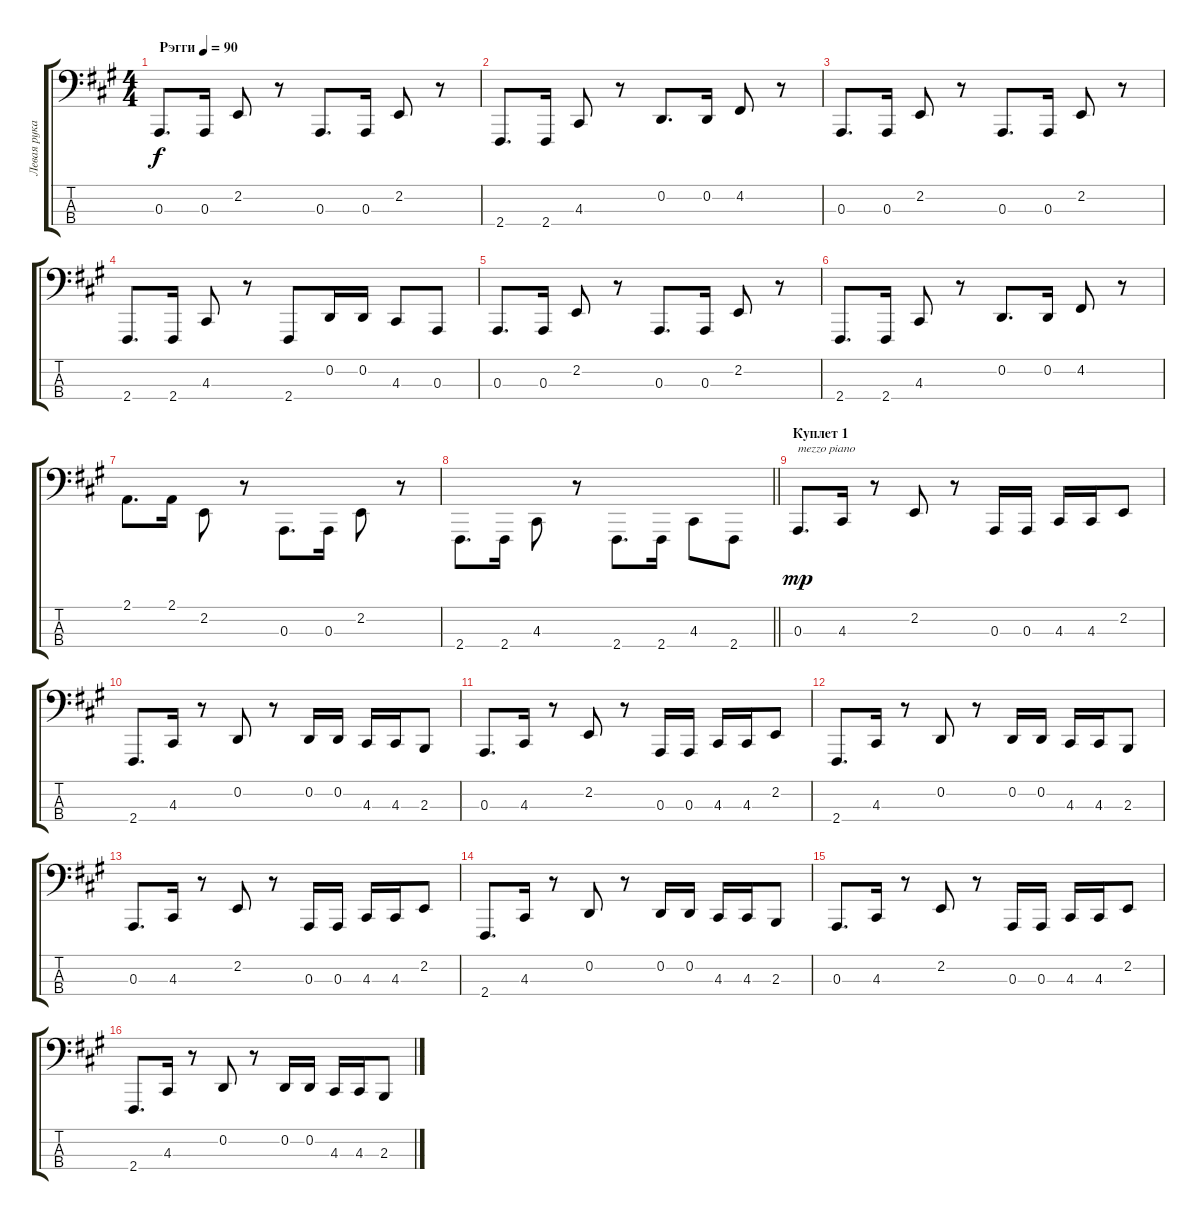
\track ("Левая рука" "Левая рука") {instrument brightacousticpiano}
\staff {score tabs}
\tuning (G2 D2 A1 E1) {hide}
\ts (4 4)
\tempo (90 "Рэгги")
\clef f4
\ks a
0.3.8{d dy f instrument brightacousticpiano} 0.3.16 2.2.8 r.8 0.3.8{d} 0.3.16 2.2.8 r.8 |
2.4.8{d} 2.4.16 4.3.8 r.8 0.2.8{d} 0.2.16 4.2.8 r.8 |
0.3.8{d} 0.3.16 2.2.8 r.8 0.3.8{d} 0.3.16 2.2.8 r.8 |
2.4.8{d} 2.4.16 4.3.8 r.8 2.4.8 0.2.16 0.2.16 4.3.8 0.3.8 |
0.3.8{d} 0.3.16 2.2.8 r.8 0.3.8{d} 0.3.16 2.2.8 r.8 |
2.4.8{d} 2.4.16 4.3.8 r.8 0.2.8{d} 0.2.16 4.2.8 r.8 |
2.1.8{d beam Down} 2.1.16{beam Down} 2.2.8{beam Down} r.8 0.3.8{d beam Down} 0.3.16{beam Down} 2.2.8{beam Down} r.8 |
\barLineRight lightlight
2.4.8{d beam Down} 2.4.16{beam Down} 4.3.8{beam Down} r.8 2.4.8{d beam Down} 2.4.16{beam Down} 4.3.8{beam Down} 2.4.8{beam Down} |
\section ("" "Куплет 1")
0.3.8{d txt "mezzo piano" dy mp} 4.3.16 r.8 2.2.8 r.8 0.3.16 0.3.16 4.3.16 4.3.16 2.2.8 |
2.4.8{d} 4.3.16 r.8 0.2.8 r.8 0.2.16 0.2.16 4.3.16 4.3.16 2.3.8 |
0.3.8{d} 4.3.16 r.8 2.2.8 r.8 0.3.16 0.3.16 4.3.16 4.3.16 2.2.8 |
2.4.8{d} 4.3.16 r.8 0.2.8 r.8 0.2.16 0.2.16 4.3.16 4.3.16 2.3.8 |
0.3.8{d} 4.3.16 r.8 2.2.8 r.8 0.3.16 0.3.16 4.3.16 4.3.16 2.2.8 |
2.4.8{d} 4.3.16 r.8 0.2.8 r.8 0.2.16 0.2.16 4.3.16 4.3.16 2.3.8 |
0.3.8{d} 4.3.16 r.8 2.2.8 r.8 0.3.16 0.3.16 4.3.16 4.3.16 2.2.8 |
2.4.8{d} 4.3.16 r.8 0.2.8 r.8 0.2.16 0.2.16 4.3.16 4.3.16 2.3.8
